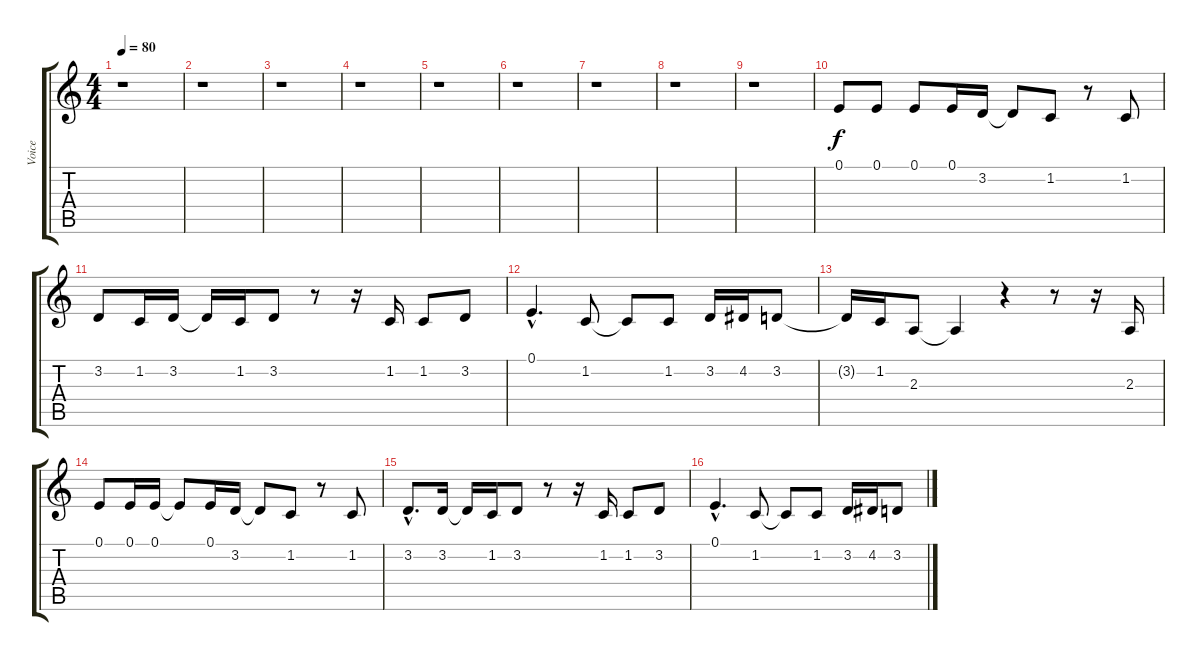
\track ("Voice" "Voice") {instrument tenorsax}
\staff {score tabs}
\tuning (E4 B3 G3 D3 A2 E2) {hide}
\ts (4 4)
\section ("" "")
\tempo 80
\clef g2
\ks c
r.1{dy f instrument tenorsax} |
r.1 |
r.1 |
r.1 |
r.1 |
r.1 |
r.1 |
r.1 |
r.1 |
0.1.8 0.1.8 0.1.8 0.1.16 3.2.16 3.2{t}.8 1.2.8 r.8 1.2.8 |
3.2.8 1.2.16 3.2.16 3.2{t}.16 1.2.16 3.2.8 r.8 r.16 1.2.16 1.2.8 3.2.8 |
0.1{hac}.4{d} 1.2.8 1.2{t}.8 1.2.8 3.2.16 4.2.16 3.2.8 |
3.2{t}.16 1.2.16 2.3.8 2.3{t}.4 r.4 r.8 r.16 2.3.16 |
0.1.8 0.1.16 0.1.16 0.1{t}.8 0.1.16 3.2.16 3.2{t}.8 1.2.8 r.8 1.2.8 |
3.2{hac}.8{d} 3.2.16 3.2{t}.16 1.2.16 3.2.8 r.8 r.16 1.2.16 1.2.8 3.2.8 |
0.1{hac}.4{d} 1.2.8 1.2{t}.8 1.2.8 3.2.16 4.2.16 3.2.8
